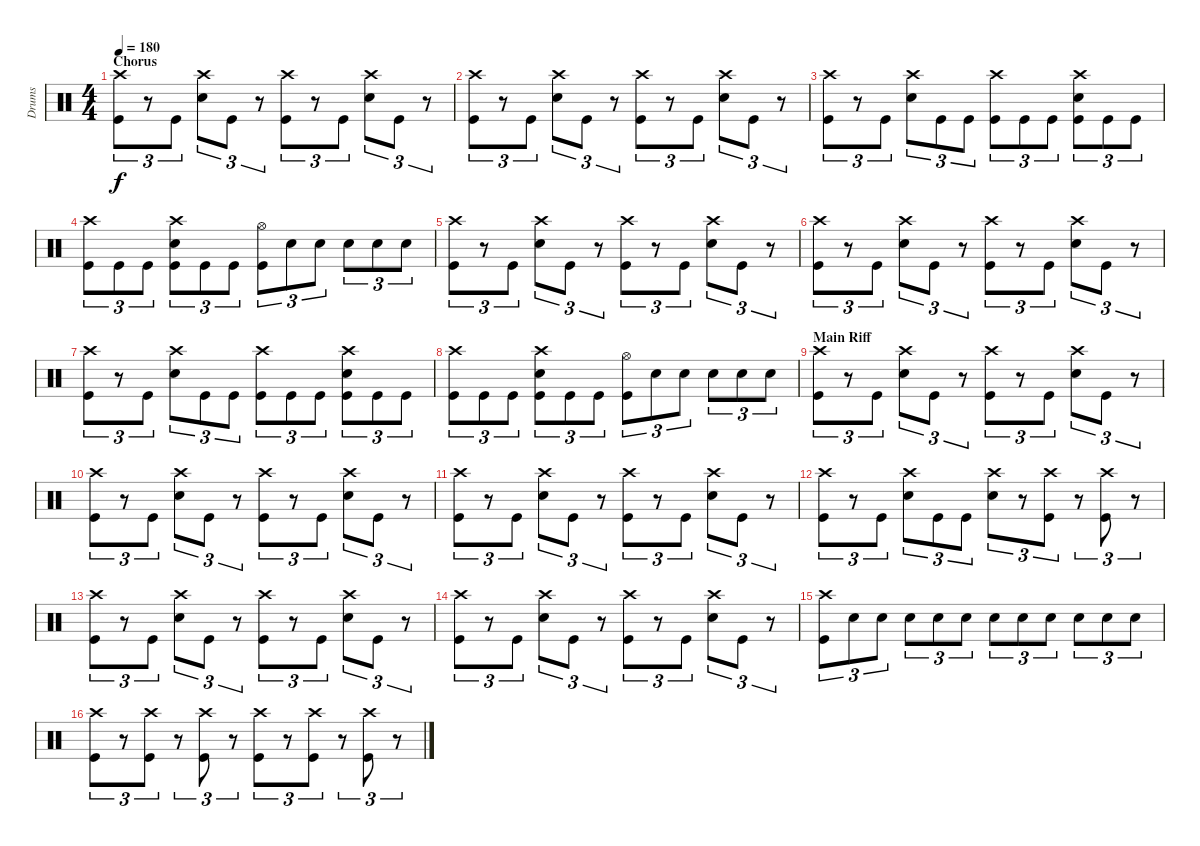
\track ("Drums" "Drums") {instrument percussion}
\staff {score}
\articulation defaults
\ts (4 4)
\section ("" "Chorus")
\tempo 180
\clef neutral
\ks c
("Crash high (hit)" "Kick (hit)").8{tu (3 2) dy f} r.8{tu (3 2)} "Kick (hit)".8{tu (3 2)} ("Crash high (hit)" "Snare (hit) 2").8{tu (3 2)} "Kick (hit)".8{tu (3 2)} r.8{tu (3 2)} ("Crash high (hit)" "Kick (hit)").8{tu (3 2)} r.8{tu (3 2)} "Kick (hit)".8{tu (3 2)} ("Crash high (hit)" "Snare (hit) 2").8{tu (3 2)} "Kick (hit)".8{tu (3 2)} r.8{tu (3 2)} |
("Crash high (hit)" "Kick (hit)").8{tu (3 2)} r.8{tu (3 2)} "Kick (hit)".8{tu (3 2)} ("Crash high (hit)" "Snare (hit) 2").8{tu (3 2)} "Kick (hit)".8{tu (3 2)} r.8{tu (3 2)} ("Crash high (hit)" "Kick (hit)").8{tu (3 2)} r.8{tu (3 2)} "Kick (hit)".8{tu (3 2)} ("Crash high (hit)" "Snare (hit) 2").8{tu (3 2)} "Kick (hit)".8{tu (3 2)} r.8{tu (3 2)} |
("Crash high (hit)" "Kick (hit)").8{tu (3 2)} r.8{tu (3 2)} "Kick (hit)".8{tu (3 2)} ("Crash high (hit)" "Snare (hit) 2").8{tu (3 2)} "Kick (hit)".8{tu (3 2)} "Kick (hit)".8{tu (3 2)} ("Crash high (hit)" "Kick (hit)").8{tu (3 2)} "Kick (hit)".8{tu (3 2)} "Kick (hit)".8{tu (3 2)} ("Crash high (hit)" "Snare (hit) 2" "Kick (hit)").8{tu (3 2)} "Kick (hit)".8{tu (3 2)} "Kick (hit)".8{tu (3 2)} |
("Crash high (hit)" "Kick (hit)").8{tu (3 2)} "Kick (hit)".8{tu (3 2)} "Kick (hit)".8{tu (3 2)} ("Crash high (hit)" "Snare (hit) 2" "Kick (hit)").8{tu (3 2)} "Kick (hit)".8{tu (3 2)} "Kick (hit)".8{tu (3 2)} ("Hi-Hat (open)" "Kick (hit)").8{tu (3 2)} "Snare (hit) 2".8{tu (3 2)} "Snare (hit) 2".8{tu (3 2)} "Snare (hit) 2".8{tu (3 2)} "Snare (hit) 2".8{tu (3 2)} "Snare (hit) 2".8{tu (3 2)} |
("Crash high (hit)" "Kick (hit)").8{tu (3 2)} r.8{tu (3 2)} "Kick (hit)".8{tu (3 2)} ("Crash high (hit)" "Snare (hit) 2").8{tu (3 2)} "Kick (hit)".8{tu (3 2)} r.8{tu (3 2)} ("Crash high (hit)" "Kick (hit)").8{tu (3 2)} r.8{tu (3 2)} "Kick (hit)".8{tu (3 2)} ("Crash high (hit)" "Snare (hit) 2").8{tu (3 2)} "Kick (hit)".8{tu (3 2)} r.8{tu (3 2)} |
("Crash high (hit)" "Kick (hit)").8{tu (3 2)} r.8{tu (3 2)} "Kick (hit)".8{tu (3 2)} ("Crash high (hit)" "Snare (hit) 2").8{tu (3 2)} "Kick (hit)".8{tu (3 2)} r.8{tu (3 2)} ("Crash high (hit)" "Kick (hit)").8{tu (3 2)} r.8{tu (3 2)} "Kick (hit)".8{tu (3 2)} ("Crash high (hit)" "Snare (hit) 2").8{tu (3 2)} "Kick (hit)".8{tu (3 2)} r.8{tu (3 2)} |
("Crash high (hit)" "Kick (hit)").8{tu (3 2)} r.8{tu (3 2)} "Kick (hit)".8{tu (3 2)} ("Crash high (hit)" "Snare (hit) 2").8{tu (3 2)} "Kick (hit)".8{tu (3 2)} "Kick (hit)".8{tu (3 2)} ("Crash high (hit)" "Kick (hit)").8{tu (3 2)} "Kick (hit)".8{tu (3 2)} "Kick (hit)".8{tu (3 2)} ("Crash high (hit)" "Snare (hit) 2" "Kick (hit)").8{tu (3 2)} "Kick (hit)".8{tu (3 2)} "Kick (hit)".8{tu (3 2)} |
("Crash high (hit)" "Kick (hit)").8{tu (3 2)} "Kick (hit)".8{tu (3 2)} "Kick (hit)".8{tu (3 2)} ("Crash high (hit)" "Snare (hit) 2" "Kick (hit)").8{tu (3 2)} "Kick (hit)".8{tu (3 2)} "Kick (hit)".8{tu (3 2)} ("Hi-Hat (open)" "Kick (hit)").8{tu (3 2)} "Snare (hit) 2".8{tu (3 2)} "Snare (hit) 2".8{tu (3 2)} "Snare (hit) 2".8{tu (3 2)} "Snare (hit) 2".8{tu (3 2)} "Snare (hit) 2".8{tu (3 2)} |
\section ("" "Main Riff")
("Crash high (hit)" "Kick (hit)").8{tu (3 2)} r.8{tu (3 2)} "Kick (hit)".8{tu (3 2)} ("Crash high (hit)" "Snare (hit) 2").8{tu (3 2)} "Kick (hit)".8{tu (3 2)} r.8{tu (3 2)} ("Crash high (hit)" "Kick (hit)").8{tu (3 2)} r.8{tu (3 2)} "Kick (hit)".8{tu (3 2)} ("Crash high (hit)" "Snare (hit) 2").8{tu (3 2)} "Kick (hit)".8{tu (3 2)} r.8{tu (3 2)} |
("Crash high (hit)" "Kick (hit)").8{tu (3 2)} r.8{tu (3 2)} "Kick (hit)".8{tu (3 2)} ("Crash high (hit)" "Snare (hit) 2").8{tu (3 2)} "Kick (hit)".8{tu (3 2)} r.8{tu (3 2)} ("Crash high (hit)" "Kick (hit)").8{tu (3 2)} r.8{tu (3 2)} "Kick (hit)".8{tu (3 2)} ("Crash high (hit)" "Snare (hit) 2").8{tu (3 2)} "Kick (hit)".8{tu (3 2)} r.8{tu (3 2)} |
("Crash high (hit)" "Kick (hit)").8{tu (3 2)} r.8{tu (3 2)} "Kick (hit)".8{tu (3 2)} ("Crash high (hit)" "Snare (hit) 2").8{tu (3 2)} "Kick (hit)".8{tu (3 2)} r.8{tu (3 2)} ("Crash high (hit)" "Kick (hit)").8{tu (3 2)} r.8{tu (3 2)} "Kick (hit)".8{tu (3 2)} ("Crash high (hit)" "Snare (hit) 2").8{tu (3 2)} "Kick (hit)".8{tu (3 2)} r.8{tu (3 2)} |
("Crash high (hit)" "Kick (hit)").8{tu (3 2)} r.8{tu (3 2)} "Kick (hit)".8{tu (3 2)} ("Crash high (hit)" "Snare (hit) 2").8{tu (3 2)} "Kick (hit)".8{tu (3 2)} "Kick (hit)".8{tu (3 2)} ("Crash high (hit)" "Snare (hit) 2").8{tu (3 2)} r.8{tu (3 2)} ("Crash high (hit)" "Kick (hit)").8{tu (3 2)} r.8{tu (3 2)} ("Crash high (hit)" "Kick (hit)").8{tu (3 2)} r.8{tu (3 2)} |
("Crash high (hit)" "Kick (hit)").8{tu (3 2)} r.8{tu (3 2)} "Kick (hit)".8{tu (3 2)} ("Crash high (hit)" "Snare (hit) 2").8{tu (3 2)} "Kick (hit)".8{tu (3 2)} r.8{tu (3 2)} ("Crash high (hit)" "Kick (hit)").8{tu (3 2)} r.8{tu (3 2)} "Kick (hit)".8{tu (3 2)} ("Crash high (hit)" "Snare (hit) 2").8{tu (3 2)} "Kick (hit)".8{tu (3 2)} r.8{tu (3 2)} |
("Crash high (hit)" "Kick (hit)").8{tu (3 2)} r.8{tu (3 2)} "Kick (hit)".8{tu (3 2)} ("Crash high (hit)" "Snare (hit) 2").8{tu (3 2)} "Kick (hit)".8{tu (3 2)} r.8{tu (3 2)} ("Crash high (hit)" "Kick (hit)").8{tu (3 2)} r.8{tu (3 2)} "Kick (hit)".8{tu (3 2)} ("Crash high (hit)" "Snare (hit) 2").8{tu (3 2)} "Kick (hit)".8{tu (3 2)} r.8{tu (3 2)} |
("Crash high (hit)" "Kick (hit)").8{tu (3 2)} "Snare (hit) 2".8{tu (3 2)} "Snare (hit) 2".8{tu (3 2)} "Snare (hit) 2".8{tu (3 2)} "Snare (hit) 2".8{tu (3 2)} "Snare (hit) 2".8{tu (3 2)} "Snare (hit) 2".8{tu (3 2)} "Snare (hit) 2".8{tu (3 2)} "Snare (hit) 2".8{tu (3 2)} "Snare (hit) 2".8{tu (3 2)} "Snare (hit) 2".8{tu (3 2)} "Snare (hit) 2".8{tu (3 2)} |
("Crash high (hit)" "Kick (hit)").8{tu (3 2)} r.8{tu (3 2)} ("Crash high (hit)" "Kick (hit)").8{tu (3 2)} r.8{tu (3 2)} ("Crash high (hit)" "Kick (hit)").8{tu (3 2)} r.8{tu (3 2)} ("Crash high (hit)" "Kick (hit)").8{tu (3 2)} r.8{tu (3 2)} ("Crash high (hit)" "Kick (hit)").8{tu (3 2)} r.8{tu (3 2)} ("Crash high (hit)" "Kick (hit)").8{tu (3 2)} r.8{tu (3 2)}
